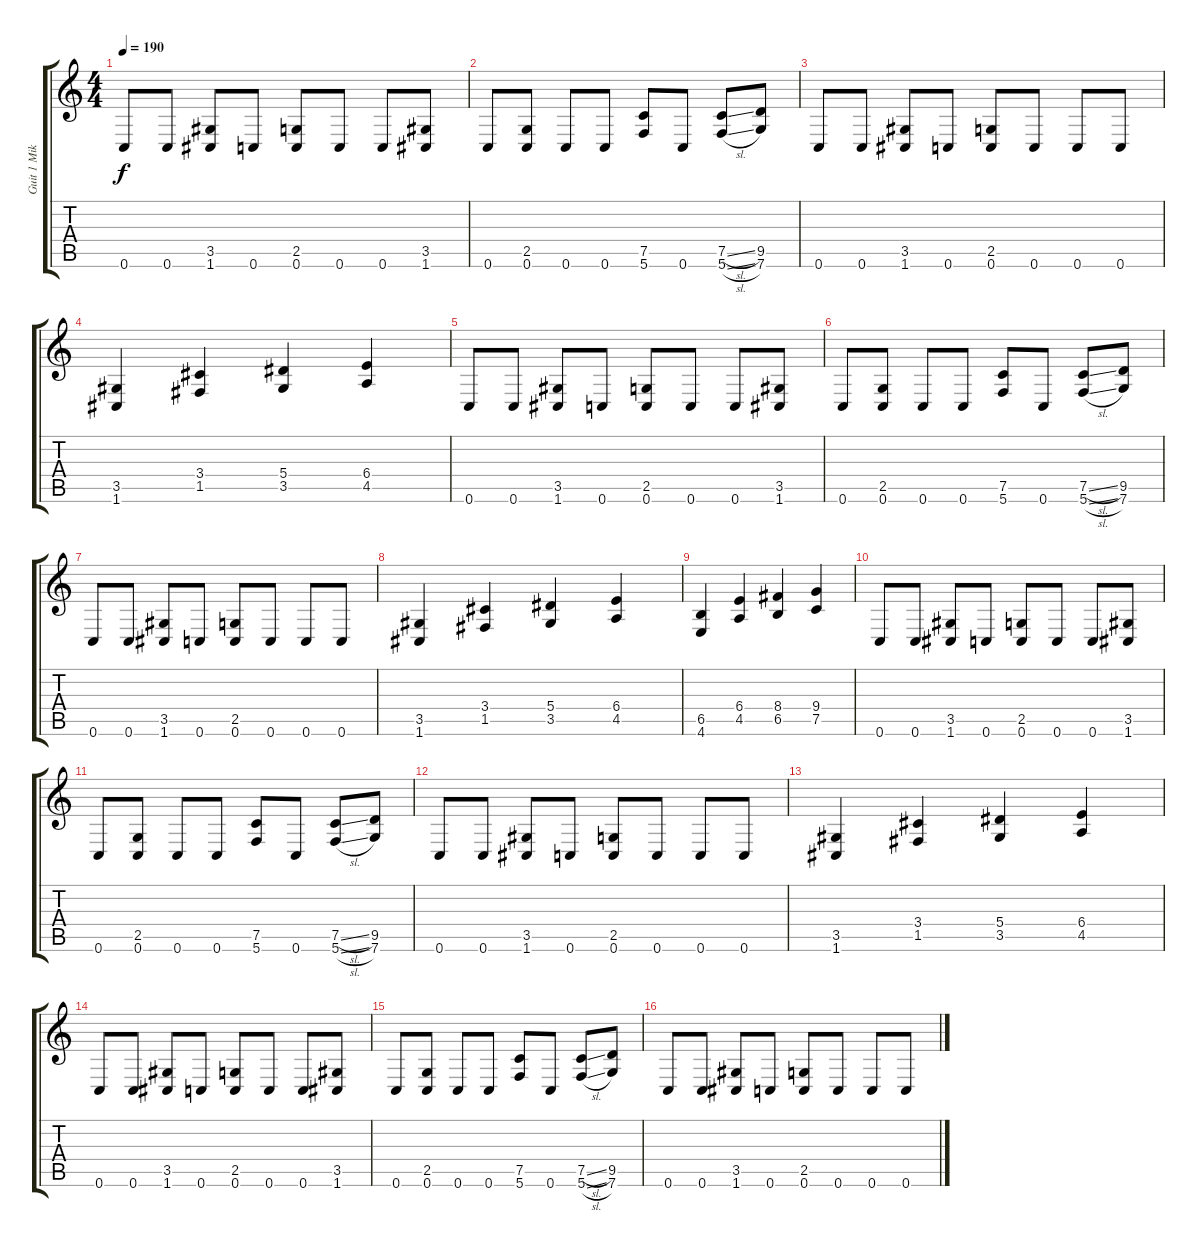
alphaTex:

\track ("Guit 1 Mike" "Guit 1 Mik") {instrument distortionguitar}
\staff {score tabs}
\tuning (C4 G3 Eb3 Bb2 F2 C2) {hide}
\ts (4 4)
\tempo 190
\clef g2
\ks c
0.6.8{dy f} 0.6.8 (3.5 1.6).8 0.6.8 (2.5 0.6).8 0.6.8 0.6.8 (3.5 1.6).8 |
0.6.8 (2.5 0.6).8 0.6.8 0.6.8 (7.5 5.6).8 0.6.8 (7.5{sl} 5.6{sl}).8 (9.5 7.6).8 |
0.6.8 0.6.8 (3.5 1.6).8 0.6.8 (2.5 0.6).8 0.6.8 0.6.8 0.6.8 |
(3.5 1.6).4 (3.4 1.5).4 (5.4 3.5).4 (6.4 4.5).4 |
0.6.8 0.6.8 (3.5 1.6).8 0.6.8 (2.5 0.6).8 0.6.8 0.6.8 (3.5 1.6).8 |
0.6.8 (2.5 0.6).8 0.6.8 0.6.8 (7.5 5.6).8 0.6.8 (7.5{sl} 5.6{sl}).8 (9.5 7.6).8 |
0.6.8 0.6.8 (3.5 1.6).8 0.6.8 (2.5 0.6).8 0.6.8 0.6.8 0.6.8 |
(3.5 1.6).4 (3.4 1.5).4 (5.4 3.5).4 (6.4 4.5).4 |
(6.5 4.6).4 (6.4 4.5).4 (8.4 6.5).4 (9.4 7.5).4 |
0.6.8 0.6.8 (3.5 1.6).8 0.6.8 (2.5 0.6).8 0.6.8 0.6.8 (3.5 1.6).8 |
0.6.8 (2.5 0.6).8 0.6.8 0.6.8 (7.5 5.6).8 0.6.8 (7.5{sl} 5.6{sl}).8 (9.5 7.6).8 |
0.6.8 0.6.8 (3.5 1.6).8 0.6.8 (2.5 0.6).8 0.6.8 0.6.8 0.6.8 |
(3.5 1.6).4 (3.4 1.5).4 (5.4 3.5).4 (6.4 4.5).4 |
0.6.8 0.6.8 (3.5 1.6).8 0.6.8 (2.5 0.6).8 0.6.8 0.6.8 (3.5 1.6).8 |
0.6.8 (2.5 0.6).8 0.6.8 0.6.8 (7.5 5.6).8 0.6.8 (7.5{sl} 5.6{sl}).8 (9.5 7.6).8 |
0.6.8 0.6.8 (3.5 1.6).8 0.6.8 (2.5 0.6).8 0.6.8 0.6.8 0.6.8
